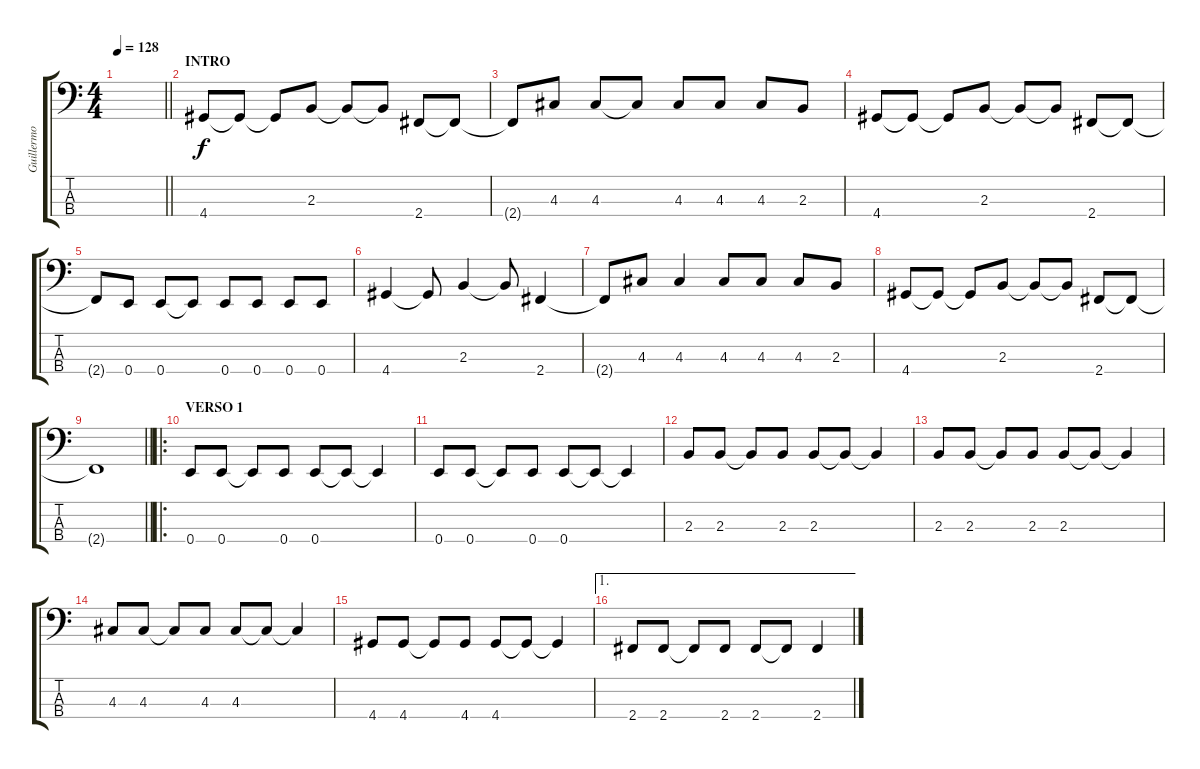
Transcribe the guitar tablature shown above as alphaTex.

\track ("Guillermo Sanchez" "Guillermo ") {instrument electricbassfinger}
\staff {score tabs}
\tuning (G2 D2 A1 E1) {hide}
\ts (4 4)
\tempo 128
\clef f4
\barLineRight lightlight
\ks c
|
\section ("" "INTRO")
4.4.8 4.4{t}.8 4.4{t}.8 2.3.8 2.3{t}.8 2.3{t}.8 2.4.8 2.4{t}.8 |
2.4{t}.8 4.3.8 4.3.8 4.3{t}.8 4.3.8 4.3.8 4.3.8 2.3.8 |
4.4.8 4.4{t}.8 4.4{t}.8 2.3.8 2.3{t}.8 2.3{t}.8 2.4.8 2.4{t}.8 |
2.4{t}.8 0.4.8 0.4.8 0.4{t}.8 0.4.8 0.4.8 0.4.8 0.4.8 |
4.4.4 4.4{t}.8 2.3.4 2.3{t}.8 2.4.4 |
2.4{t}.8 4.3.8 4.3.4 4.3.8 4.3.8 4.3.8 2.3.8 |
4.4.8 4.4{t}.8 4.4{t}.8 2.3.8 2.3{t}.8 2.3{t}.8 2.4.8 2.4{t}.8 |
\barLineRight lightlight
2.4{t}.1 |
\ro
\section ("" "VERSO 1")
0.4.8 0.4.8 0.4{t}.8 0.4.8 0.4.8 0.4{t}.8 0.4{t}.4 |
0.4.8 0.4.8 0.4{t}.8 0.4.8 0.4.8 0.4{t}.8 0.4{t}.4 |
2.3.8 2.3.8 2.3{t}.8 2.3.8 2.3.8 2.3{t}.8 2.3{t}.4 |
2.3.8 2.3.8 2.3{t}.8 2.3.8 2.3.8 2.3{t}.8 2.3{t}.4 |
4.3.8 4.3.8 4.3{t}.8 4.3.8 4.3.8 4.3{t}.8 4.3{t}.4 |
4.4.8 4.4.8 4.4{t}.8 4.4.8 4.4.8 4.4{t}.8 4.4{t}.4 |
\ae 1
2.4.8 2.4.8 2.4{t}.8 2.4.8 2.4.8 2.4{t}.8 2.4.4
